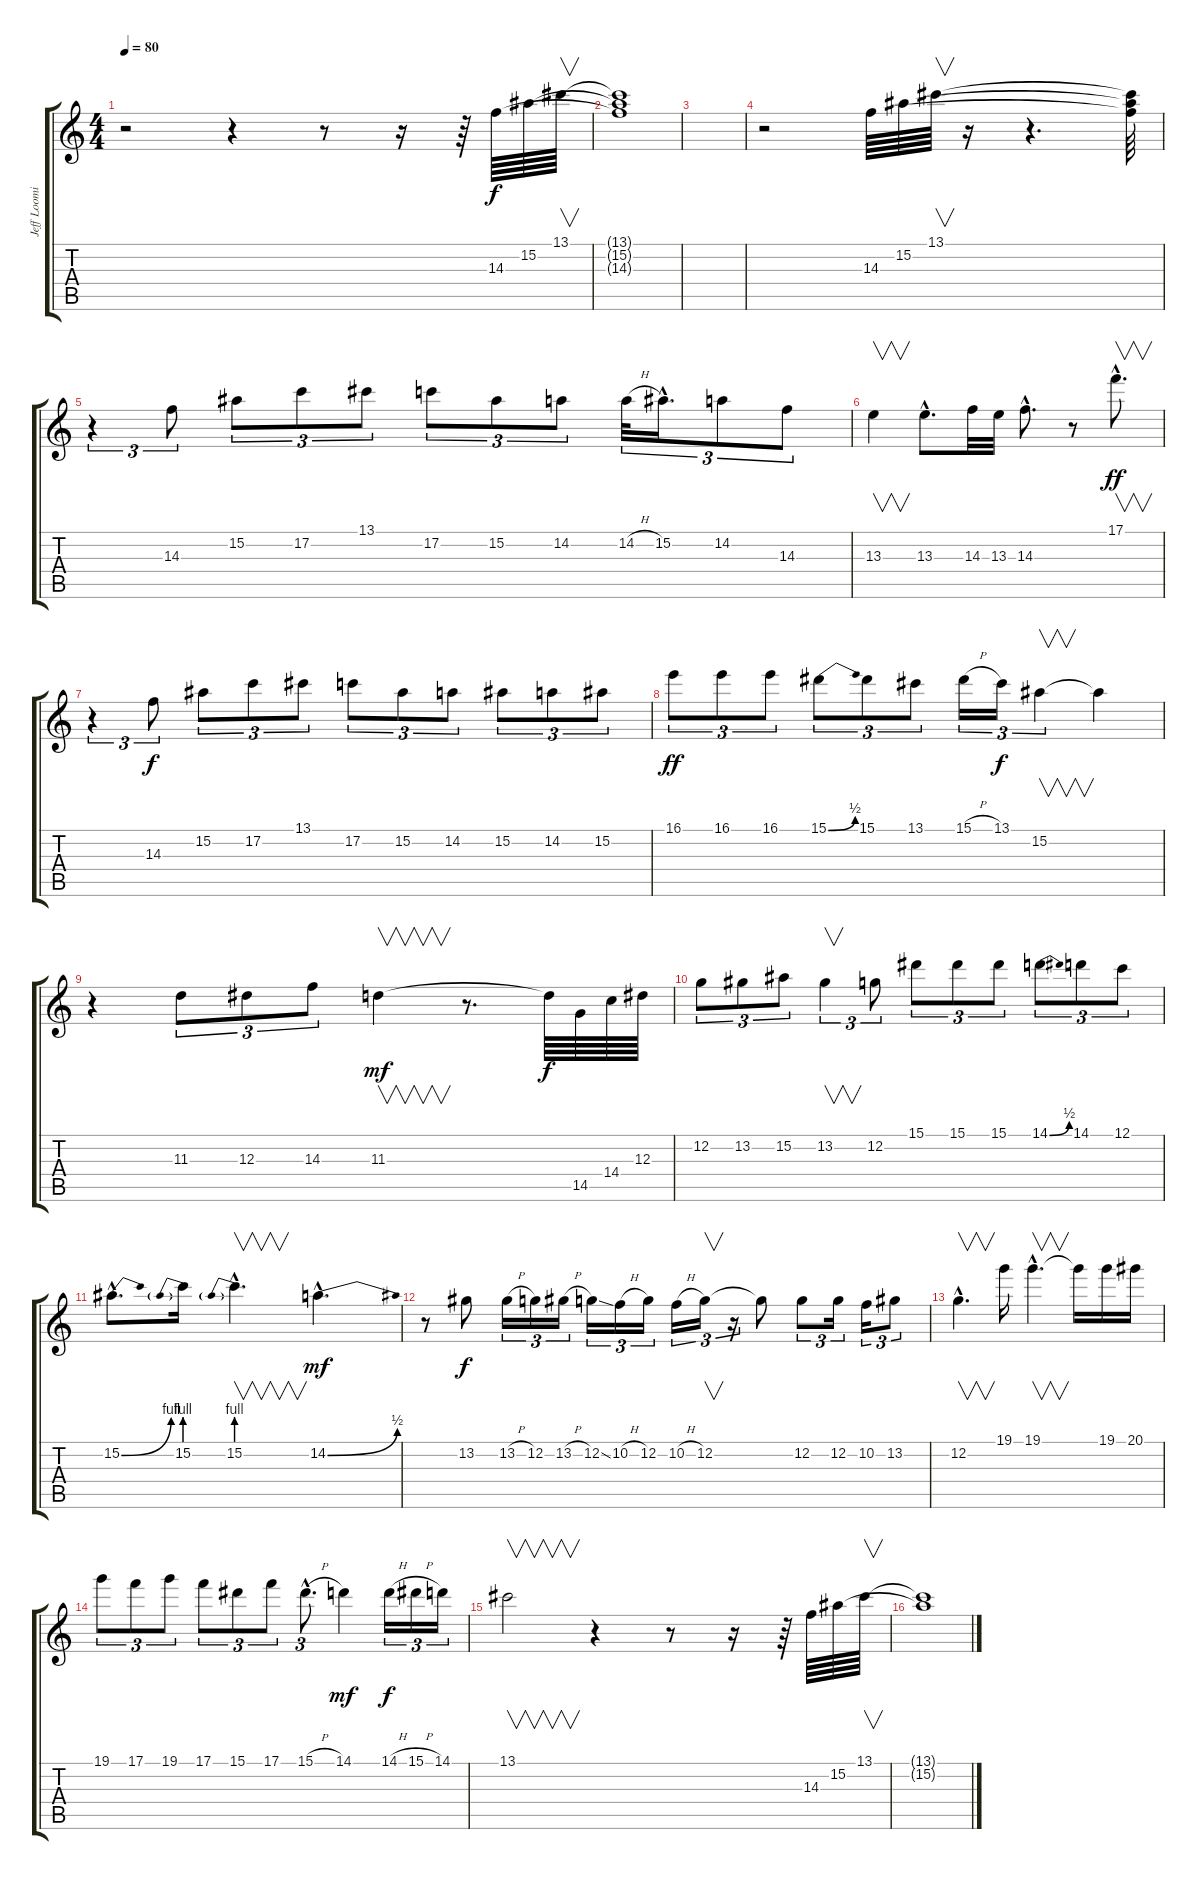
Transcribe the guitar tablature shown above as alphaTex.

\track ("Jeff Loomis" "Jeff Loomi") {instrument electricguitarmuted}
\staff {score tabs}
\tuning (C4 G3 Eb3 Bb2 F2 C2) {hide}
\ts (4 4)
\tempo 80
\clef g2
\ks c
r.2{dy f instrument electricguitarmuted} r.4 r.8 r.16 r.64 14.3.64 15.2.64 13.1.64{v} |
(13.1{t} 15.2{t} 14.3{t}).1 |
|
r.2 14.3.64 15.2.64 13.1.64{v} r.16 r.4{d} (13.1{t} 15.2{t} 14.3{t}).64 |
r.4{tu (3 2)} 14.3.8{tu (3 2) instrument electricguitarclean} 15.2.8{tu (3 2)} 17.2.8{tu (3 2)} 13.1.8{tu (3 2)} 17.2.8{tu (3 2)} 15.2.8{tu (3 2)} 14.2.8{tu (3 2)} 14.2{h}.32{tu (3 2)} 15.2{hac}.16{d tu (3 2)} 14.2.8{tu (3 2)} 14.3.8{tu (3 2)} |
13.3.4{v} 13.3{hac}.8{d} 14.3.32 13.3.32 14.3{hac}.8{d} r.8 17.1{hac}.8{v d dy ff} |
r.4{tu (3 2)} 14.3.8{tu (3 2) dy f} 15.2.8{tu (3 2)} 17.2.8{tu (3 2)} 13.1.8{tu (3 2)} 17.2.8{tu (3 2)} 15.2.8{tu (3 2)} 14.2.8{tu (3 2)} 15.2.8{tu (3 2)} 14.2.8{tu (3 2)} 15.2.8{tu (3 2)} |
16.1.8{tu (3 2) dy ff} 16.1.8{tu (3 2)} 16.1.8{tu (3 2)} 15.1{be (bend 0 0 60 2)}.8{tu (3 2)} 15.1.8{tu (3 2)} 13.1.8{tu (3 2)} 15.1{h}.16{tu (3 2)} 13.1.16{tu (3 2) dy f} 15.2.4{v tu (3 2)} 15.2{t}.4 |
r.4 11.3.8{tu (3 2)} 12.3.8{tu (3 2)} 14.3.8{tu (3 2)} 11.3.4{v dy mf} r.8{d} 11.3{t}.64{dy f} 14.5.64 14.4.64 12.3.64 |
12.2.8{tu (3 2)} 13.2.8{tu (3 2)} 15.2.8{tu (3 2)} 13.2.4{v tu (3 2)} 12.2.8{tu (3 2)} 15.1.8{tu (3 2)} 15.1.8{tu (3 2)} 15.1.8{tu (3 2)} 14.1{be (bend 0 0 60 2)}.8{tu (3 2)} 14.1.8{tu (3 2)} 12.1.8{tu (3 2)} |
15.2{be (bend 0 0 60 4) hac}.8{d} 15.2{be (prebend 0 4 60 4)}.16 15.2{be (prebend 0 4 60 4) hac}.4{v d} 14.2{be (bend 0 0 60 2) hac}.4{d dy mf} |
r.8 13.2.8{dy f} 13.2{h}.16{tu (3 2)} 12.2.16{tu (3 2)} 13.2{h}.16{tu (3 2)} 12.2{ss}.16{tu (3 2)} 10.2{h}.16{tu (3 2)} 12.2.16{tu (3 2)} 10.2{h}.16{tu (3 2)} 12.2.16{v tu (3 2)} r.16{tu (3 2)} 12.2{t}.8 12.2.8{tu (3 2)} 12.2.16{tu (3 2)} 10.2.16{tu (3 2)} 13.2.8{tu (3 2)} |
12.2{hac}.4{v d} 19.1.16 19.1{hac}.4{v d} 19.1{t}.16 19.1.16 20.1.16 |
19.1.8{tu (3 2)} 17.1.8{tu (3 2)} 19.1.8{tu (3 2)} 17.1.8{tu (3 2)} 15.1.8{tu (3 2)} 17.1.8{tu (3 2)} 15.1{h hac}.8{d tu (3 2)} 14.1.4{dy mf} 14.1{h}.16{tu (3 2) dy f} 15.1{h}.16{tu (3 2)} 14.1.16{tu (3 2)} |
13.1.2{v} r.4{instrument electricguitarmuted} r.8 r.16 r.64 14.3.64 15.2.64 13.1.64{v} |
(13.1{t} 15.2{t}).1
